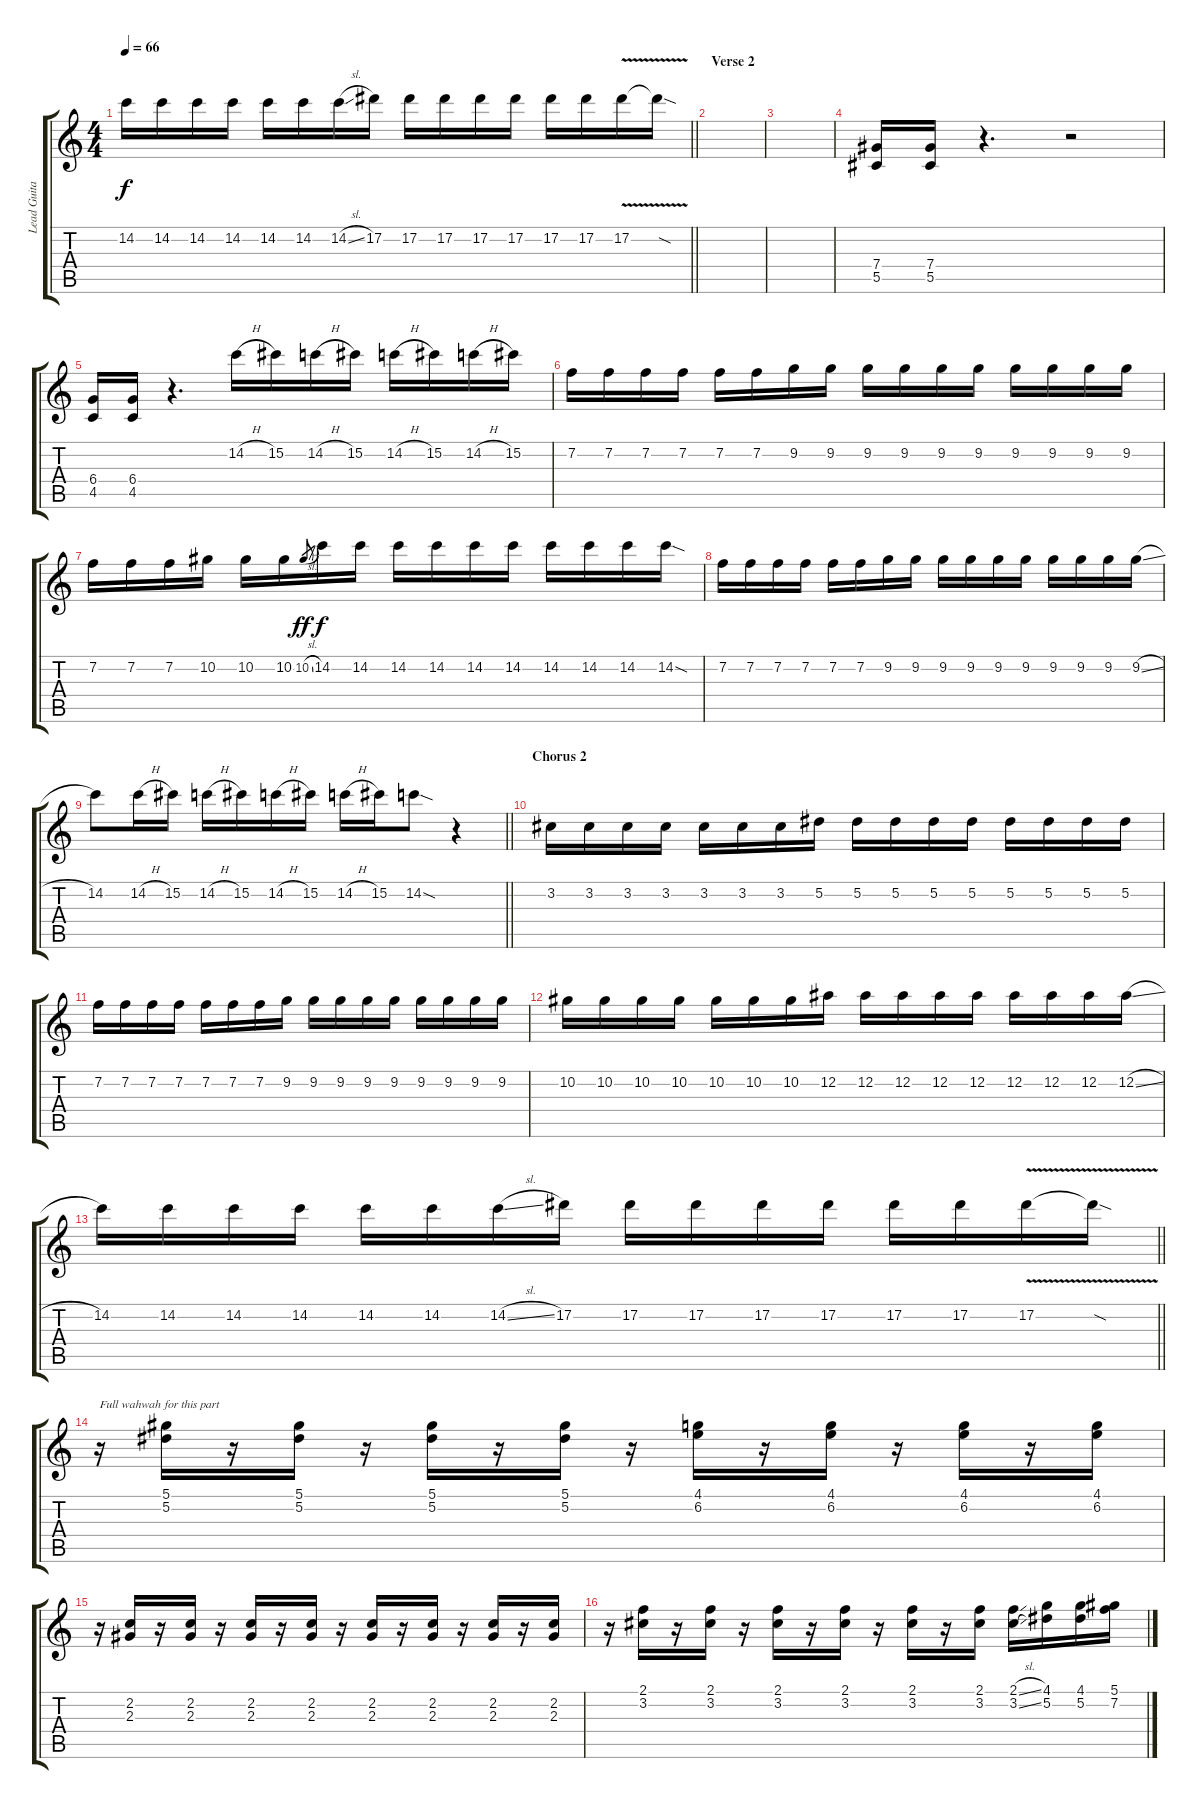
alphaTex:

\track ("Lead Guitar" "Lead Guita") {instrument distortionguitar}
\staff {score tabs}
\tuning (Eb4 Bb3 Gb3 Db3 Ab2 Eb2) {hide}
\ts (4 4)
\tempo 66
\clef g2
\barLineRight lightlight
\ks c
14.2.16{dy f} 14.2.16 14.2.16 14.2.16 14.2.16 14.2.16 14.2{sl}.16 17.2.16 17.2.16 17.2.16 17.2.16 17.2.16 17.2.16 17.2.16 17.2{v}.16 17.2{sod t}.16 |
\section ("" "Verse 2")
|
|
(7.4 5.5).16 (7.4 5.5).16 r.4{d} r.2 |
(6.4 4.5).16 (6.4 4.5).16 r.4{d} 14.2{h}.16 15.2.16 14.2{h}.16 15.2.16 14.2{h}.16 15.2.16 14.2{h}.16 15.2.16 |
7.2.16 7.2.16 7.2.16 7.2.16 7.2.16 7.2.16 9.2.16 9.2.16 9.2.16 9.2.16 9.2.16 9.2.16 9.2.16 9.2.16 9.2.16 9.2.16 |
7.2.16 7.2.16 7.2.16 10.2.16 10.2.16 10.2.16 10.2{sl}.8{gr dy ff} 14.2.16{dy f} 14.2.16 14.2.16 14.2.16 14.2.16 14.2.16 14.2.16 14.2.16 14.2.16 14.2{sod}.16 |
7.2.16 7.2.16 7.2.16 7.2.16 7.2.16 7.2.16 9.2.16 9.2.16 9.2.16 9.2.16 9.2.16 9.2.16 9.2.16 9.2.16 9.2.16 9.2{sl}.16 |
\barLineRight lightlight
14.2.8 14.2{h}.16 15.2.16 14.2{h}.16 15.2.16 14.2{h}.16 15.2.16 14.2{h}.16 15.2.16 14.2{sod}.8 r.4 |
\section ("" "Chorus 2")
3.2.16 3.2.16 3.2.16 3.2.16 3.2.16 3.2.16 3.2.16 5.2.16 5.2.16 5.2.16 5.2.16 5.2.16 5.2.16 5.2.16 5.2.16 5.2.16 |
7.2.16 7.2.16 7.2.16 7.2.16 7.2.16 7.2.16 7.2.16 9.2.16 9.2.16 9.2.16 9.2.16 9.2.16 9.2.16 9.2.16 9.2.16 9.2.16 |
10.2.16 10.2.16 10.2.16 10.2.16 10.2.16 10.2.16 10.2.16 12.2.16 12.2.16 12.2.16 12.2.16 12.2.16 12.2.16 12.2.16 12.2.16 12.2{sl}.16 |
\barLineRight lightlight
14.2.16 14.2.16 14.2.16 14.2.16 14.2.16 14.2.16 14.2{sl}.16 17.2.16 17.2.16 17.2.16 17.2.16 17.2.16 17.2.16 17.2.16 17.2{v}.16 17.2{sod t}.16 |
r.16{txt "Full wahwah for this part"} (5.1 5.2).16{volume 12} r.16 (5.1 5.2).16 r.16 (5.1 5.2).16 r.16 (5.1 5.2).16 r.16 (4.1 6.2).16 r.16 (4.1 6.2).16 r.16 (4.1 6.2).16 r.16 (4.1 6.2).16 |
r.16 (2.2 2.3).16 r.16 (2.2 2.3).16 r.16 (2.2 2.3).16 r.16 (2.2 2.3).16 r.16 (2.2 2.3).16 r.16 (2.2 2.3).16 r.16 (2.2 2.3).16 r.16 (2.2 2.3).16 |
r.16 (2.1 3.2).16 r.16 (2.1 3.2).16 r.16 (2.1 3.2).16 r.16 (2.1 3.2).16 r.16 (2.1 3.2).16 r.16 (2.1 3.2).16 (2.1{sl} 3.2{sl}).16 (4.1 5.2).16 (4.1 5.2).16 (5.1 7.2).16
